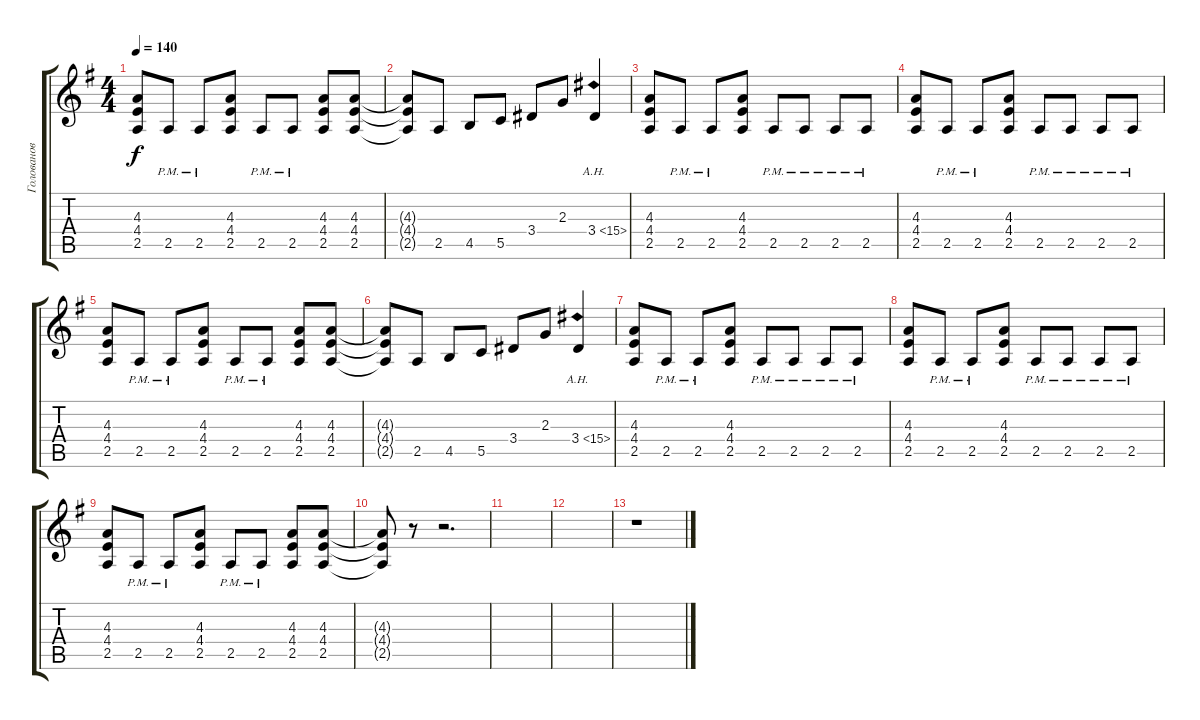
\track ("Голованов" "Голованов") {instrument distortionguitar}
\staff {score tabs}
\tuning (D4 A3 F3 C3 G2 D2) {hide}
\ts (4 4)
\tempo 140
\clef g2
\ks g
(4.3 4.4 2.5).8{dy f} 2.5{pm}.8 2.5{pm}.8 (4.3 4.4 2.5).8 2.5{pm}.8 2.5{pm}.8 (4.3 4.4 2.5).8 (4.3 4.4 2.5).8 |
(4.3{t} 4.4{t} 2.5{t}).8 2.5.8 4.5.8 5.5.8 3.4.8 2.3.8 3.4{ah 12}.4 |
(4.3 4.4 2.5).8 2.5{pm}.8 2.5{pm}.8 (4.3 4.4 2.5).8 2.5{pm}.8 2.5{pm}.8 2.5{pm}.8 2.5{pm}.8 |
(4.3 4.4 2.5).8 2.5{pm}.8 2.5{pm}.8 (4.3 4.4 2.5).8 2.5{pm}.8 2.5{pm}.8 2.5{pm}.8 2.5{pm}.8 |
(4.3 4.4 2.5).8 2.5{pm}.8 2.5{pm}.8 (4.3 4.4 2.5).8 2.5{pm}.8 2.5{pm}.8 (4.3 4.4 2.5).8 (4.3 4.4 2.5).8 |
(4.3{t} 4.4{t} 2.5{t}).8 2.5.8 4.5.8 5.5.8 3.4.8 2.3.8 3.4{ah 12}.4 |
(4.3 4.4 2.5).8 2.5{pm}.8 2.5{pm}.8 (4.3 4.4 2.5).8 2.5{pm}.8 2.5{pm}.8 2.5{pm}.8 2.5{pm}.8 |
(4.3 4.4 2.5).8 2.5{pm}.8 2.5{pm}.8 (4.3 4.4 2.5).8 2.5{pm}.8 2.5{pm}.8 2.5{pm}.8 2.5{pm}.8 |
(4.3 4.4 2.5).8 2.5{pm}.8 2.5{pm}.8 (4.3 4.4 2.5).8 2.5{pm}.8 2.5{pm}.8 (4.3 4.4 2.5).8 (4.3 4.4 2.5).8 |
(4.3{t} 4.4{t} 2.5{t}).8 r.8 r.2{d} |
|
|
r.1
